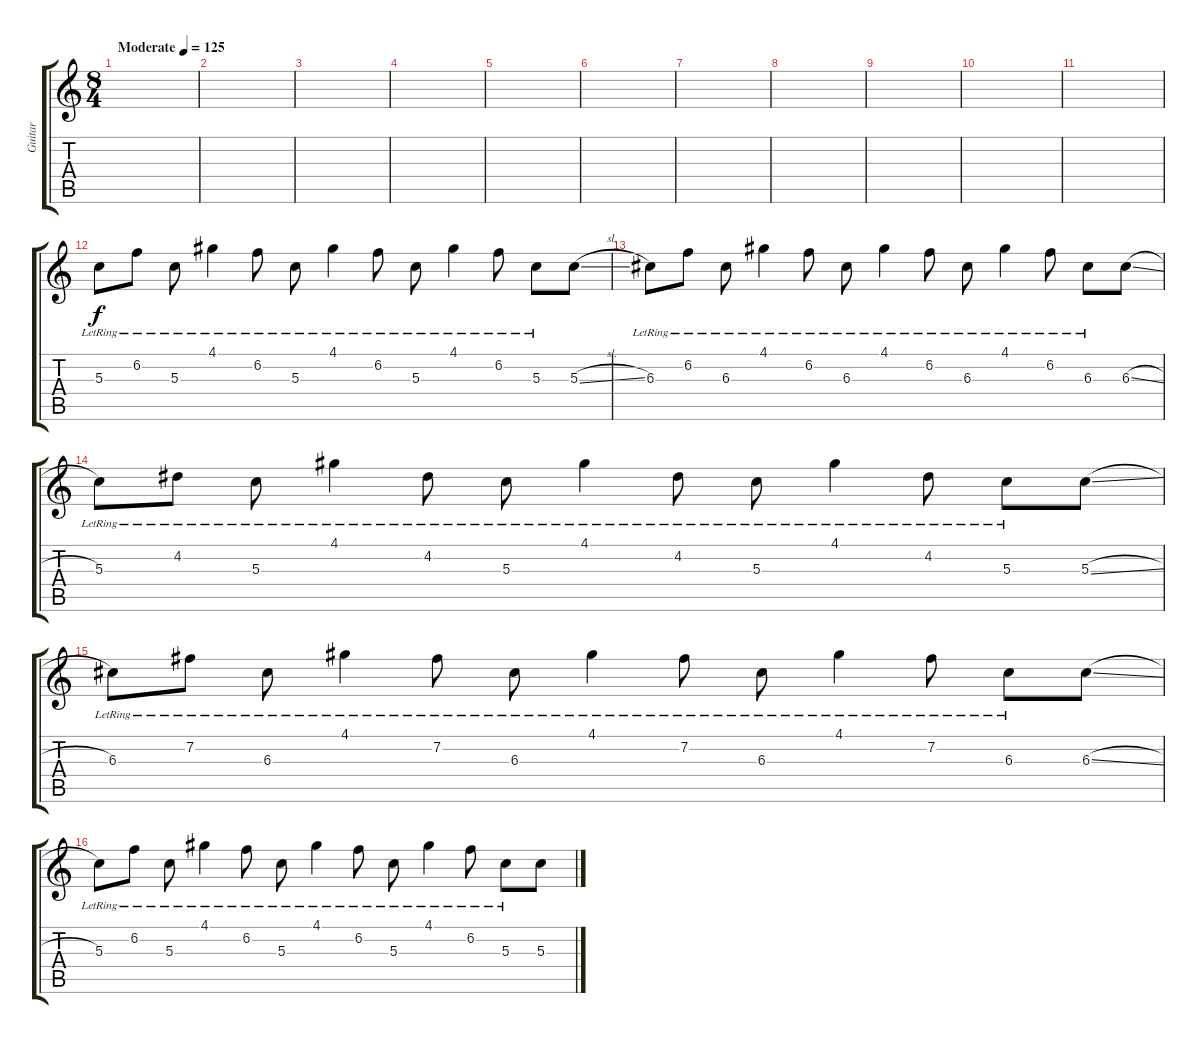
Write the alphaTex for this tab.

\track ("Guitar" "Guitar") {instrument acousticguitarsteel}
\staff {score tabs}
\tuning (E4 B3 G3 D3 A2 E2) {hide}
\ts (8 4)
\tempo (125 "Moderate")
\clef g2
\ks c
|
|
|
|
|
|
|
|
|
|
|
5.3{lr}.8 6.2{lr}.8 5.3{lr}.8 4.1{lr}.4 6.2{lr}.8 5.3{lr}.8 4.1{lr}.4 6.2{lr}.8 5.3{lr}.8 4.1{lr}.4 6.2{lr}.8 5.3{lr}.8 5.3{sl}.8 |
6.3{lr}.8 6.2{lr}.8 6.3{lr}.8 4.1{lr}.4 6.2{lr}.8 6.3{lr}.8 4.1{lr}.4 6.2{lr}.8 6.3{lr}.8 4.1{lr}.4 6.2{lr}.8 6.3{lr}.8 6.3{sl}.8 |
5.3{lr}.8 4.2{lr}.8 5.3{lr}.8 4.1{lr}.4 4.2{lr}.8 5.3{lr}.8 4.1{lr}.4 4.2{lr}.8 5.3{lr}.8 4.1{lr}.4 4.2{lr}.8 5.3{lr}.8 5.3{sl}.8 |
6.3{lr}.8 7.2{lr}.8 6.3{lr}.8 4.1{lr}.4 7.2{lr}.8 6.3{lr}.8 4.1{lr}.4 7.2{lr}.8 6.3{lr}.8 4.1{lr}.4 7.2{lr}.8 6.3{lr}.8 6.3{sl}.8 |
5.3{lr}.8 6.2{lr}.8 5.3{lr}.8 4.1{lr}.4 6.2{lr}.8 5.3{lr}.8 4.1{lr}.4 6.2{lr}.8 5.3{lr}.8 4.1{lr}.4 6.2{lr}.8 5.3{lr}.8 5.3{sl}.8
